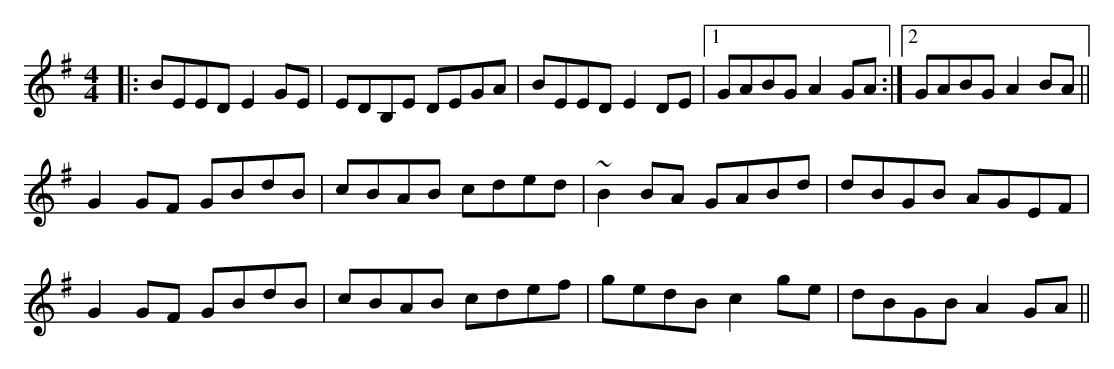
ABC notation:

X:1
M:4/4
K:Emin
|:BEED E2GE|EDB,E DEGA|BEED E2DE|1 GABG A2GA:|2 GABG A2BA||
G2GF GBdB|cBAB cded|~B2BA GABd|dBGB AGEF|
G2GF GBdB|cBAB cdef|gedB c2ge|dBGB A2GA||
